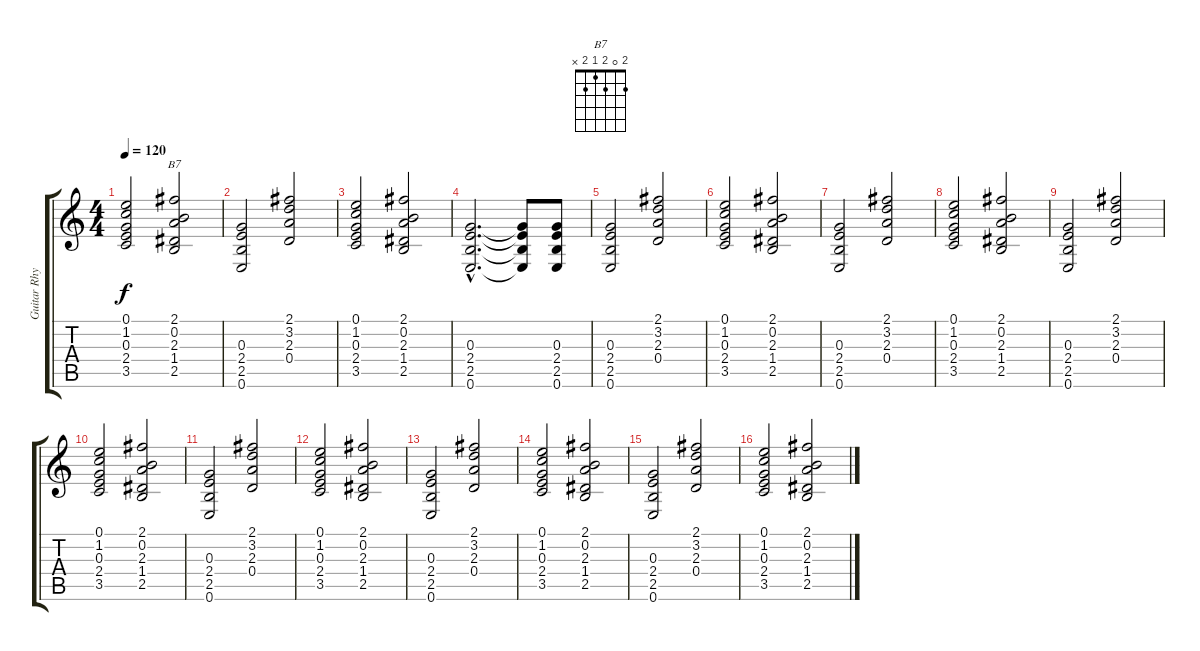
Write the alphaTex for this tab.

\track ("Guitar Rhythm 4" "Guitar Rhy") {instrument acousticguitarnylon}
\staff {score tabs}
\tuning (E4 B3 G3 D3 A2 E2) {hide}
\chord ("B7" 2 0 2 1 2 x)
\ts (4 4)
\tempo 120
\clef g2
\ks c
(0.1 1.2 0.3 2.4 3.5).2{dy f} (2.1 0.2 2.3 1.4 2.5).2{ch "B7"} |
(0.3 2.4 2.5 0.6).2 (2.1 3.2 2.3 0.4).2 |
(0.1 1.2 0.3 2.4 3.5).2 (2.1 0.2 2.3 1.4 2.5).2 |
(0.3{hac} 2.4{hac} 2.5{hac} 0.6{hac}).2{d} (0.3{t} 2.4{t} 2.5{t} 0.6{t}).8 (0.3 2.4 2.5 0.6).8 |
(0.3 2.4 2.5 0.6).2 (2.1 3.2 2.3 0.4).2 |
(0.1 1.2 0.3 2.4 3.5).2 (2.1 0.2 2.3 1.4 2.5).2 |
(0.3 2.4 2.5 0.6).2 (2.1 3.2 2.3 0.4).2 |
(0.1 1.2 0.3 2.4 3.5).2 (2.1 0.2 2.3 1.4 2.5).2 |
(0.3 2.4 2.5 0.6).2 (2.1 3.2 2.3 0.4).2 |
(0.1 1.2 0.3 2.4 3.5).2 (2.1 0.2 2.3 1.4 2.5).2 |
(0.3 2.4 2.5 0.6).2 (2.1 3.2 2.3 0.4).2 |
(0.1 1.2 0.3 2.4 3.5).2 (2.1 0.2 2.3 1.4 2.5).2 |
(0.3 2.4 2.5 0.6).2 (2.1 3.2 2.3 0.4).2 |
(0.1 1.2 0.3 2.4 3.5).2 (2.1 0.2 2.3 1.4 2.5).2 |
(0.3 2.4 2.5 0.6).2 (2.1 3.2 2.3 0.4).2 |
(0.1 1.2 0.3 2.4 3.5).2 (2.1 0.2 2.3 1.4 2.5).2
